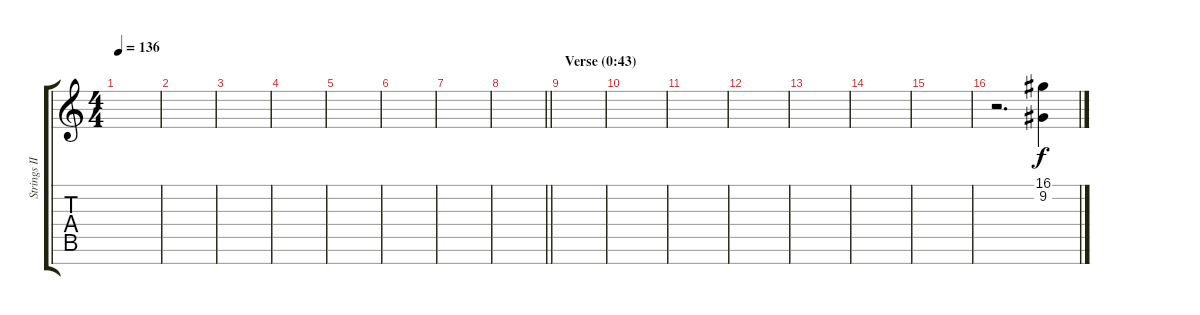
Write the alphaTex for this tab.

\track ("Strings III" "Strings II") {instrument pizzicatostrings}
\staff {score tabs}
\tuning (E4 B3 G3 D3 A2 E2 B1) {hide}
\ts (4 4)
\tempo 136
\clef g2
\ks c
|
|
|
|
|
|
|
\barLineRight lightlight
|
\section ("" "Verse (0:43)")
|
|
|
|
|
|
|
r.2{d} (16.1 9.2).4
